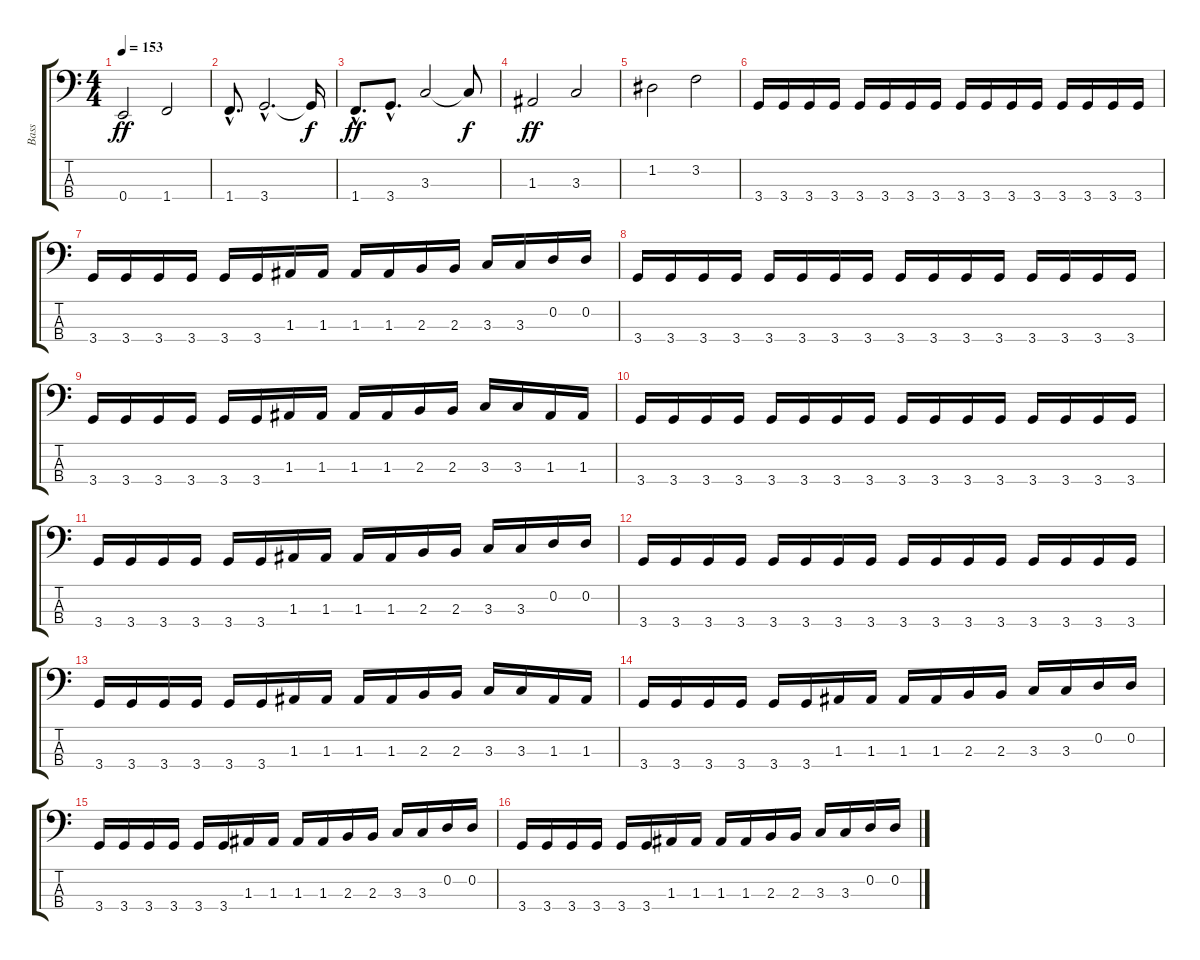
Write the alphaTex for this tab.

\track ("Bass" "Bass") {instrument electricbassfinger}
\staff {score tabs}
\tuning (G2 D2 A1 E1) {hide}
\ts (4 4)
\tempo 153
\clef f4
\ks c
0.4.2{dy ff} 1.4.2 |
1.4{hac}.8{d} 3.4{hac}.2{d} 3.4{t}.16{dy f} |
1.4{hac}.8{d dy ff} 3.4{hac}.8{d} 3.3.2 3.3{t}.8{dy f} |
1.3.2{dy ff} 3.3.2 |
1.2.2 3.2.2 |
3.4.16 3.4.16 3.4.16 3.4.16 3.4.16 3.4.16 3.4.16 3.4.16 3.4.16 3.4.16 3.4.16 3.4.16 3.4.16 3.4.16 3.4.16 3.4.16 |
3.4.16 3.4.16 3.4.16 3.4.16 3.4.16 3.4.16 1.3.16 1.3.16 1.3.16 1.3.16 2.3.16 2.3.16 3.3.16 3.3.16 0.2.16 0.2.16 |
3.4.16 3.4.16 3.4.16 3.4.16 3.4.16 3.4.16 3.4.16 3.4.16 3.4.16 3.4.16 3.4.16 3.4.16 3.4.16 3.4.16 3.4.16 3.4.16 |
3.4.16 3.4.16 3.4.16 3.4.16 3.4.16 3.4.16 1.3.16 1.3.16 1.3.16 1.3.16 2.3.16 2.3.16 3.3.16 3.3.16 1.3.16 1.3.16 |
3.4.16 3.4.16 3.4.16 3.4.16 3.4.16 3.4.16 3.4.16 3.4.16 3.4.16 3.4.16 3.4.16 3.4.16 3.4.16 3.4.16 3.4.16 3.4.16 |
3.4.16 3.4.16 3.4.16 3.4.16 3.4.16 3.4.16 1.3.16 1.3.16 1.3.16 1.3.16 2.3.16 2.3.16 3.3.16 3.3.16 0.2.16 0.2.16 |
3.4.16 3.4.16 3.4.16 3.4.16 3.4.16 3.4.16 3.4.16 3.4.16 3.4.16 3.4.16 3.4.16 3.4.16 3.4.16 3.4.16 3.4.16 3.4.16 |
3.4.16 3.4.16 3.4.16 3.4.16 3.4.16 3.4.16 1.3.16 1.3.16 1.3.16 1.3.16 2.3.16 2.3.16 3.3.16 3.3.16 1.3.16 1.3.16 |
3.4.16 3.4.16 3.4.16 3.4.16 3.4.16 3.4.16 1.3.16 1.3.16 1.3.16 1.3.16 2.3.16 2.3.16 3.3.16 3.3.16 0.2.16 0.2.16 |
3.4.16 3.4.16 3.4.16 3.4.16 3.4.16 3.4.16 1.3.16 1.3.16 1.3.16 1.3.16 2.3.16 2.3.16 3.3.16 3.3.16 0.2.16 0.2.16 |
3.4.16 3.4.16 3.4.16 3.4.16 3.4.16 3.4.16 1.3.16 1.3.16 1.3.16 1.3.16 2.3.16 2.3.16 3.3.16 3.3.16 0.2.16 0.2.16
